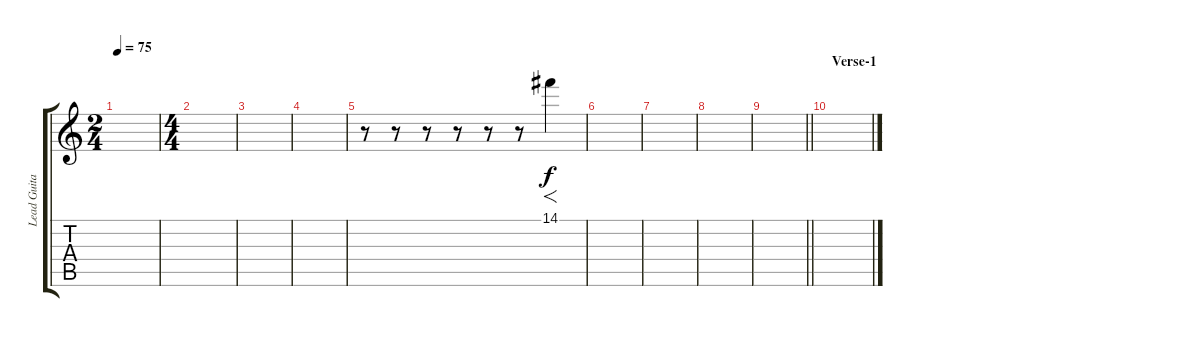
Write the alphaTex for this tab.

\track ("Lead Guitar" "Lead Guita") {instrument distortionguitar}
\staff {score tabs}
\tuning (E4 B3 G3 D3 A2 E2) {hide}
\ts (2 4)
\tempo 75
\clef g2
\ks c
|
\ts (4 4)
|
|
|
r.8 r.8 r.8 r.8 r.8 r.8 14.1.4{f} |
|
|
|
\barLineRight lightlight
|
\section ("" "Verse-1")
